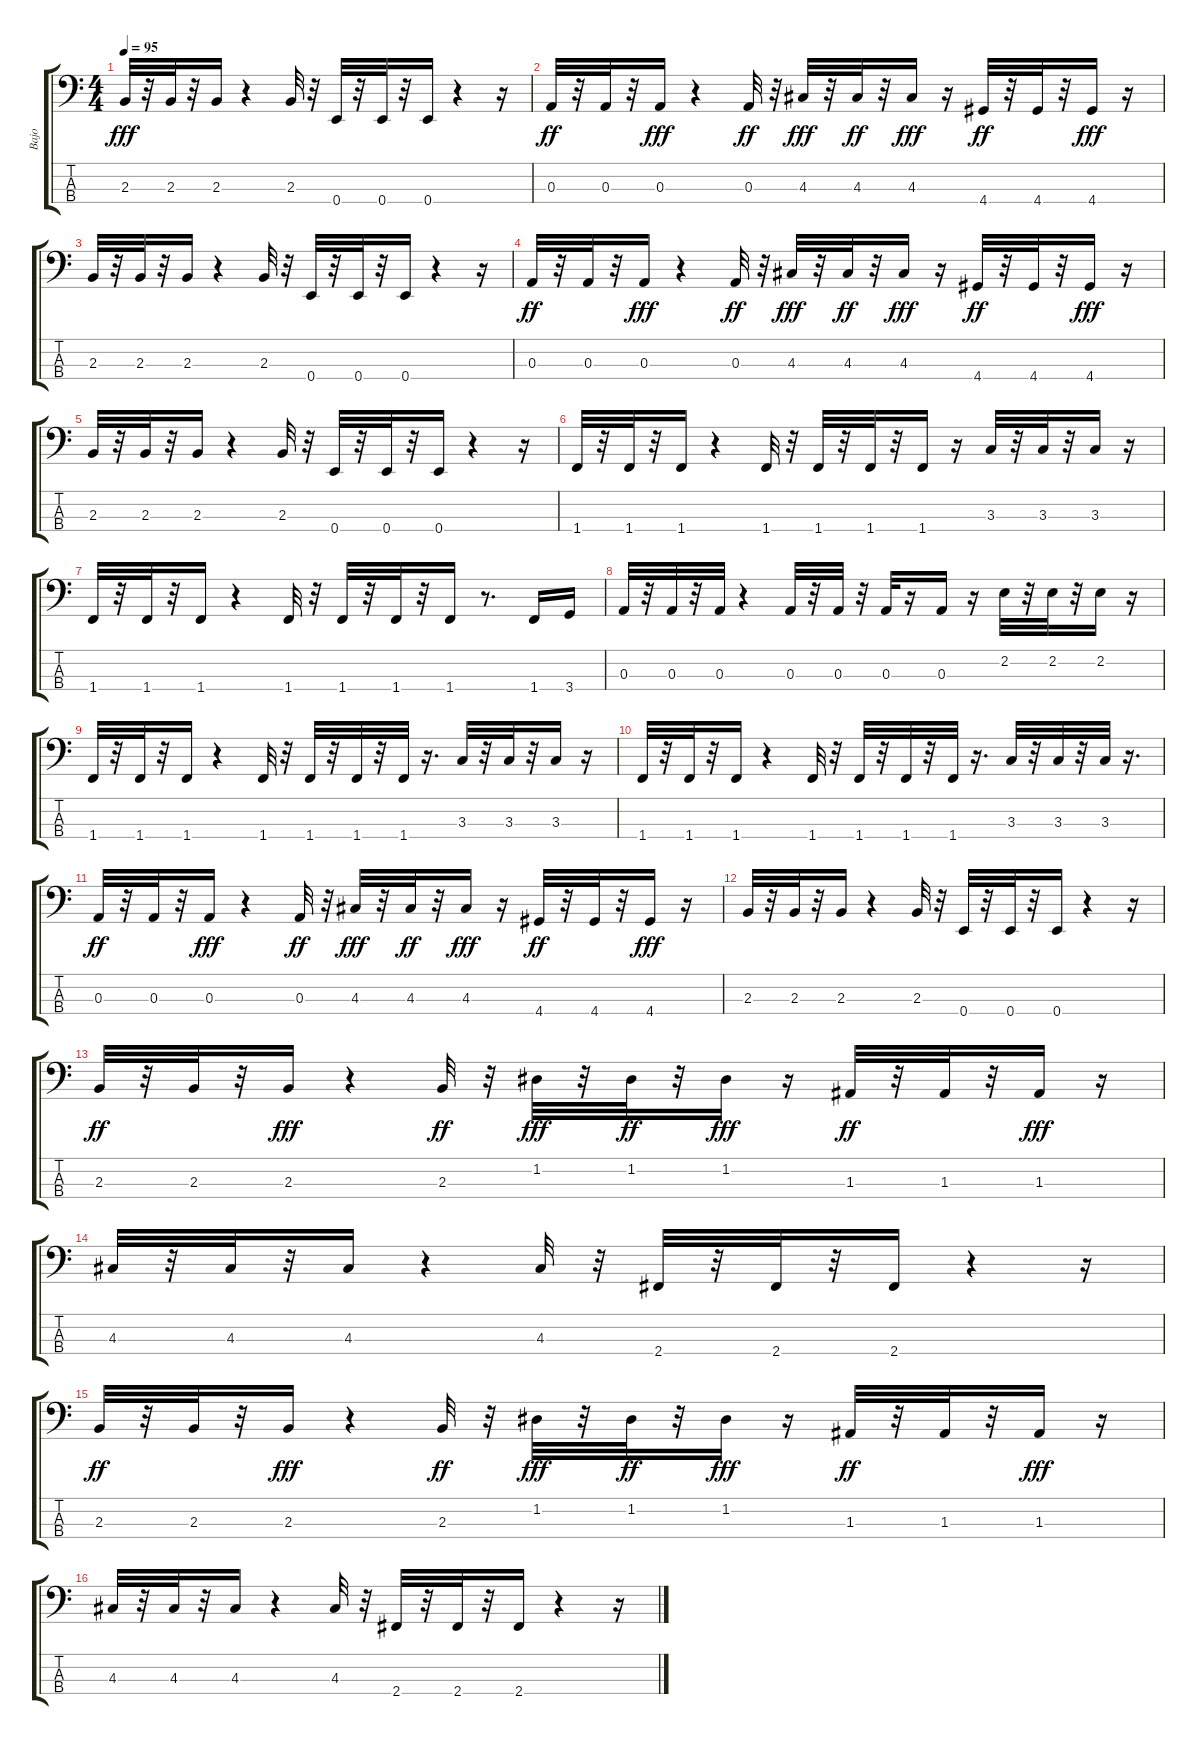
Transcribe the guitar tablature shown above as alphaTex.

\track ("Bajo" "Bajo") {instrument electricbassfinger}
\staff {score tabs}
\tuning (G2 D2 A1 E1) {hide}
\ts (4 4)
\tempo 95
\clef f4
\ks c
2.3.32{dy fff} r.32 2.3.32 r.32 2.3.16 r.4 2.3.32 r.32 0.4.32 r.32 0.4.32 r.32 0.4.16 r.4 r.16 |
0.3.32{dy ff} r.32 0.3.32 r.32 0.3.16{dy fff} r.4 0.3.32{dy ff} r.32 4.3.32{dy fff} r.32 4.3.32{dy ff} r.32 4.3.16{dy fff} r.16 4.4.32{dy ff} r.32 4.4.32 r.32 4.4.16{dy fff} r.16 |
2.3.32 r.32 2.3.32 r.32 2.3.16 r.4 2.3.32 r.32 0.4.32 r.32 0.4.32 r.32 0.4.16 r.4 r.16 |
0.3.32{dy ff} r.32 0.3.32 r.32 0.3.16{dy fff} r.4 0.3.32{dy ff} r.32 4.3.32{dy fff} r.32 4.3.32{dy ff} r.32 4.3.16{dy fff} r.16 4.4.32{dy ff} r.32 4.4.32 r.32 4.4.16{dy fff} r.16 |
2.3.32 r.32 2.3.32 r.32 2.3.16 r.4 2.3.32 r.32 0.4.32 r.32 0.4.32 r.32 0.4.16 r.4 r.16 |
1.4.32 r.32 1.4.32 r.32 1.4.16 r.4 1.4.32 r.32 1.4.32 r.32 1.4.32 r.32 1.4.16 r.16 3.3.32 r.32 3.3.32 r.32 3.3.16 r.16 |
1.4.32 r.32 1.4.32 r.32 1.4.16 r.4 1.4.32 r.32 1.4.32 r.32 1.4.32 r.32 1.4.16 r.8{d} 1.4.16 3.4.16 |
0.3.32 r.32 0.3.32 r.32 0.3.32 r.4 0.3.32 r.32 0.3.32 r.32 0.3.32 r.16 0.3.16 r.16 2.2.32 r.32 2.2.32 r.32 2.2.16 r.16 |
1.4.32 r.32 1.4.32 r.32 1.4.16 r.4 1.4.32 r.32 1.4.32 r.32 1.4.32 r.32 1.4.32 r.16{d} 3.3.32 r.32 3.3.32 r.32 3.3.16 r.16 |
1.4.32 r.32 1.4.32 r.32 1.4.16 r.4 1.4.32 r.32 1.4.32 r.32 1.4.32 r.32 1.4.32 r.16{d} 3.3.32 r.32 3.3.32 r.32 3.3.32 r.16{d} |
0.3.32{dy ff} r.32 0.3.32 r.32 0.3.16{dy fff} r.4 0.3.32{dy ff} r.32 4.3.32{dy fff} r.32 4.3.32{dy ff} r.32 4.3.16{dy fff} r.16 4.4.32{dy ff} r.32 4.4.32 r.32 4.4.16{dy fff} r.16 |
2.3.32 r.32 2.3.32 r.32 2.3.16 r.4 2.3.32 r.32 0.4.32 r.32 0.4.32 r.32 0.4.16 r.4 r.16 |
2.3.32{dy ff} r.32 2.3.32 r.32 2.3.16{dy fff} r.4 2.3.32{dy ff} r.32 1.2.32{dy fff} r.32 1.2.32{dy ff} r.32 1.2.16{dy fff} r.16 1.3.32{dy ff} r.32 1.3.32 r.32 1.3.16{dy fff} r.16 |
4.3.32 r.32 4.3.32 r.32 4.3.16 r.4 4.3.32 r.32 2.4.32 r.32 2.4.32 r.32 2.4.16 r.4 r.16 |
2.3.32{dy ff} r.32 2.3.32 r.32 2.3.16{dy fff} r.4 2.3.32{dy ff} r.32 1.2.32{dy fff} r.32 1.2.32{dy ff} r.32 1.2.16{dy fff} r.16 1.3.32{dy ff} r.32 1.3.32 r.32 1.3.16{dy fff} r.16 |
4.3.32 r.32 4.3.32 r.32 4.3.16 r.4 4.3.32 r.32 2.4.32 r.32 2.4.32 r.32 2.4.16 r.4 r.16
